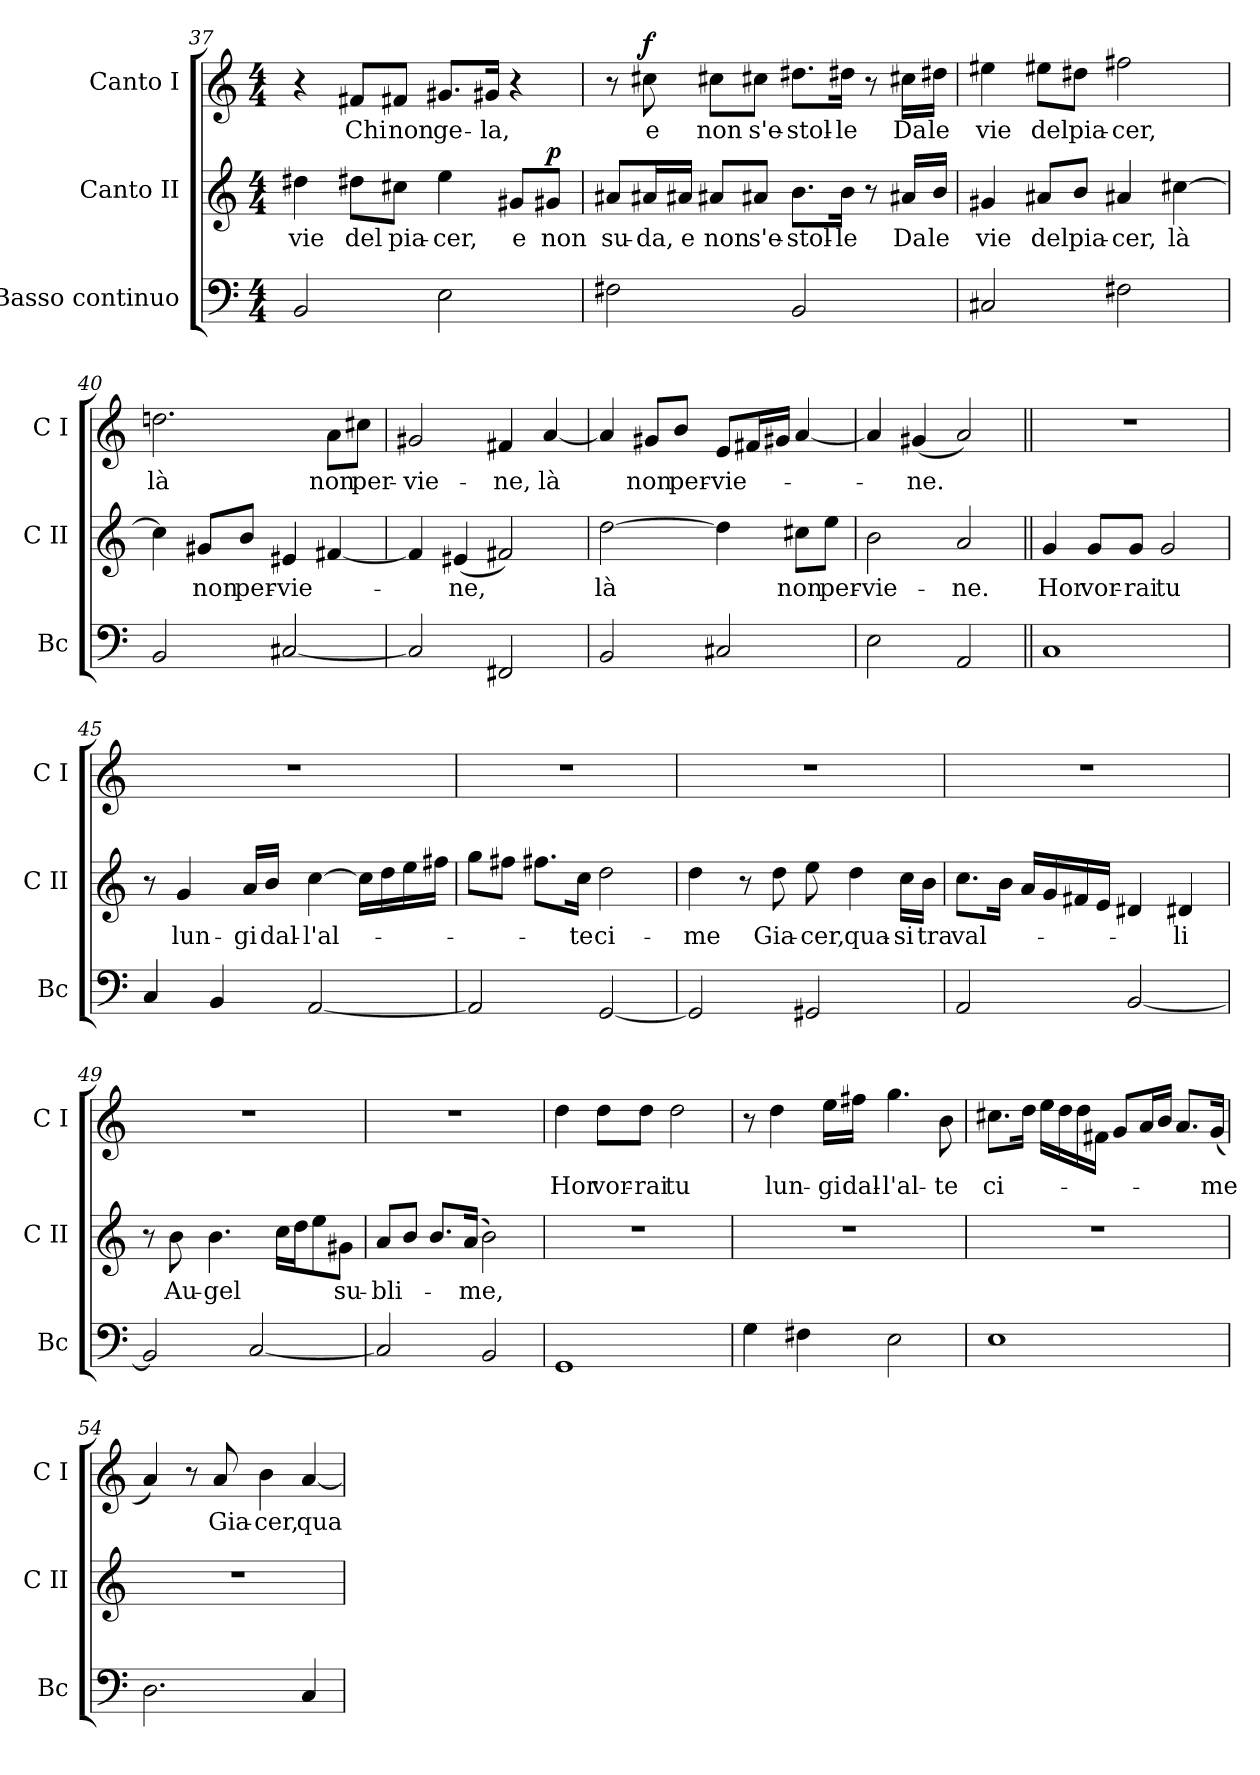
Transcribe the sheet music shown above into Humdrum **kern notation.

**kern	**kern	**text	**dynam	**kern	**text	**dynam
*part3	*part2	*part2	*part2	*part1	*part1	*part1
*staff3	*staff2	*staff2	*staff2	*staff1	*staff1	*staff1
*I"Basso continuo	*I"Canto II	*	*	*I"Canto I	*	*
*I'Bc	*I'C II	*	*	*I'C I	*	*
*clefF4	*clefG2	*	*	*clefG2	*	*
*k[]	*k[]	*	*	*k[]	*	*
*C:	*C:	*	*	*C:	*	*
*M4/4	*M4/4	*	*	*M4/4	*	*
=37	=37	=37	=37	=37	=37	=37
2BB	4dd#X	vie	.	4r	.	.
.	8dd#XL	del	.	8f#XL	Chi	.
.	8cc#XJ	pia-	.	8f#XJ	non	.
2E	4ee	-cer,	.	8.g#XL	ge-	.
.	.	.	.	16g#XJk	-la,	.
.	8g#XL	e	.	4r	.	.
!	!	!	!LO:DY:a	!	!	!
.	8g#XJ	non	p	.	.	.
=38	=38	=38	=38	=38	=38	=38
2F#X	8a#XL	su-	.	8r	.	.
!	!	!	!	!	!	!LO:DY:a
.	16a#XL	-da,	.	8cc#X	e	f
.	16a#XJJ	e	.	.	.	.
.	8a#XL	non	.	8cc#XL	non	.
.	8a#XJ	s'e-	.	8cc#XJ	s'e-	.
2BB	8.bL	-stol-	.	8.dd#XL	-stol-	.
.	16bJk	-le	.	16dd#XJk	-le	.
.	8r	.	.	8r	.	.
.	16a#XLL	Da	.	16cc#XLL	Da	.
.	16bJJ	le	.	16dd#XJJ	le	.
=39	=39	=39	=39	=39	=39	=39
2C#X	4g#X	vie	.	4ee#X	vie	.
.	8a#XL	del	.	8ee#XL	del	.
.	8bJ	pia-	.	8dd#XJ	pia-	.
2F#X	4a#X	-cer,	.	2ff#X	-cer,	.
.	[4cc#X	là	.	.	.	.
=40	=40	=40	=40	=40	=40	=40
2BB	4cc#]	.	.	2.ddn	là	.
.	8g#XL	non	.	.	.	.
.	8bJ	per-	.	.	.	.
[2C#X	4e#X	-vie-	.	.	.	.
.	[4f#X	.	.	8aL	non	.
.	.	.	.	8cc#XJ	per-	.
=41	=41	=41	=41	=41	=41	=41
2C#]	4f#]	.	.	2g#X	-vie-	.
.	(4e#X	-ne,	.	.	.	.
2FF#X	2f#X)	.	.	4f#X	-ne,	.
.	.	.	.	[4a	là	.
=42	=42	=42	=42	=42	=42	=42
2BB	[2dd	là	.	4a]	.	.
.	.	.	.	8g#XL	non	.
.	.	.	.	8bJ	per-	.
2C#X	4dd]	.	.	8eL	-vie-	.
.	.	.	.	16f#XL	.	.
.	.	.	.	16g#XJJ	.	.
.	8cc#XL	non	.	[4a	.	.
.	8eeJ	per-	.	.	.	.
=43	=43	=43	=43	=43	=43	=43
2E	2b	-vie-	.	4a]	.	.
.	.	.	.	(4g#X	-ne.	.
2AA	2a	-ne.	.	2a)	.	.
=44||	=44||	=44||	=44||	=44||	=44||	=44||
1C	4g	Hor	.	1r	.	.
.	8gL	vor-	.	.	.	.
.	8gJ	-rai	.	.	.	.
.	2g	tu	.	.	.	.
=45	=45	=45	=45	=45	=45	=45
4C	8r	.	.	1r	.	.
.	4g	lun-	.	.	.	.
4BB	.	.	.	.	.	.
.	16aLL	-gi	.	.	.	.
.	16bJJ	dal-	.	.	.	.
[2AA	[4cc	-l'al-	.	.	.	.
.	16ccLL]	.	.	.	.	.
.	16dd	.	.	.	.	.
.	16ee	.	.	.	.	.
.	16ff#XJJ	.	.	.	.	.
=46	=46	=46	=46	=46	=46	=46
2AA]	8ggL	.	.	1r	.	.
.	8ff#XJ	.	.	.	.	.
.	8.ff#XL	.	.	.	.	.
.	16ccJk	-te	.	.	.	.
[2GG	2dd	ci-	.	.	.	.
=47	=47	=47	=47	=47	=47	=47
2GG]	4dd	-me	.	1r	.	.
.	8r	.	.	.	.	.
.	8dd	Gia-	.	.	.	.
2GG#X	8ee	-cer,	.	.	.	.
.	4dd	qua-	.	.	.	.
.	16ccLL	-si	.	.	.	.
.	16bJJ	tra	.	.	.	.
=48	=48	=48	=48	=48	=48	=48
2AA	8.ccL	val-	.	1r	.	.
.	16bJk	.	.	.	.	.
.	16aLL	.	.	.	.	.
.	16g	.	.	.	.	.
.	16f#X	.	.	.	.	.
.	16eJJ	.	.	.	.	.
[2BB	4d#X	.	.	.	.	.
.	4d#X	-li	.	.	.	.
=49	=49	=49	=49	=49	=49	=49
2BB]	8r	.	.	1r	.	.
.	8b	Au-	.	.	.	.
.	4.b	-gel	.	.	.	.
[2C	.	.	.	.	.	.
.	16ccLL	.	.	.	.	.
.	16ddJ	.	.	.	.	.
.	8ee	.	.	.	.	.
.	8g#XJ	su-	.	.	.	.
=50	=50	=50	=50	=50	=50	=50
2C]	8aL	-bli-	.	1r	.	.
.	8bJ	.	.	.	.	.
.	8.bL	.	.	.	.	.
.	(16aJk	-me,	.	.	.	.
2BB	2b)	.	.	.	.	.
=51	=51	=51	=51	=51	=51	=51
1GG	1r	.	.	4dd	Hor	.
.	.	.	.	8ddL	vor-	.
.	.	.	.	8ddJ	-rai	.
.	.	.	.	2dd	tu	.
=52	=52	=52	=52	=52	=52	=52
4G	1r	.	.	8r	.	.
.	.	.	.	4dd	lun-	.
4F#X	.	.	.	.	.	.
.	.	.	.	16eeLL	-gi	.
.	.	.	.	16ff#XJJ	dal-	.
2E	.	.	.	4.gg	-l'al-	.
.	.	.	.	8b	-te	.
=53	=53	=53	=53	=53	=53	=53
1E	1r	.	.	8.cc#XL	ci-	.
.	.	.	.	16ddJk	.	.
.	.	.	.	16eeLL	.	.
.	.	.	.	16dd	.	.
.	.	.	.	16dd	.	.
.	.	.	.	16f#XJJ	.	.
.	.	.	.	8gL	.	.
.	.	.	.	16aL	.	.
.	.	.	.	16bJJ	.	.
.	.	.	.	8.aL	.	.
.	.	.	.	(16gJk	-me	.
=54	=54	=54	=54	=54	=54	=54
2.D	1r	.	.	4a)	.	.
.	.	.	.	8r	.	.
.	.	.	.	8a	Gia-	.
.	.	.	.	4b	-cer,	.
4C	.	.	.	[4a	qua-	.
=	=	=	=	=	=	=
*-	*-	*-	*-	*-	*-	*-
